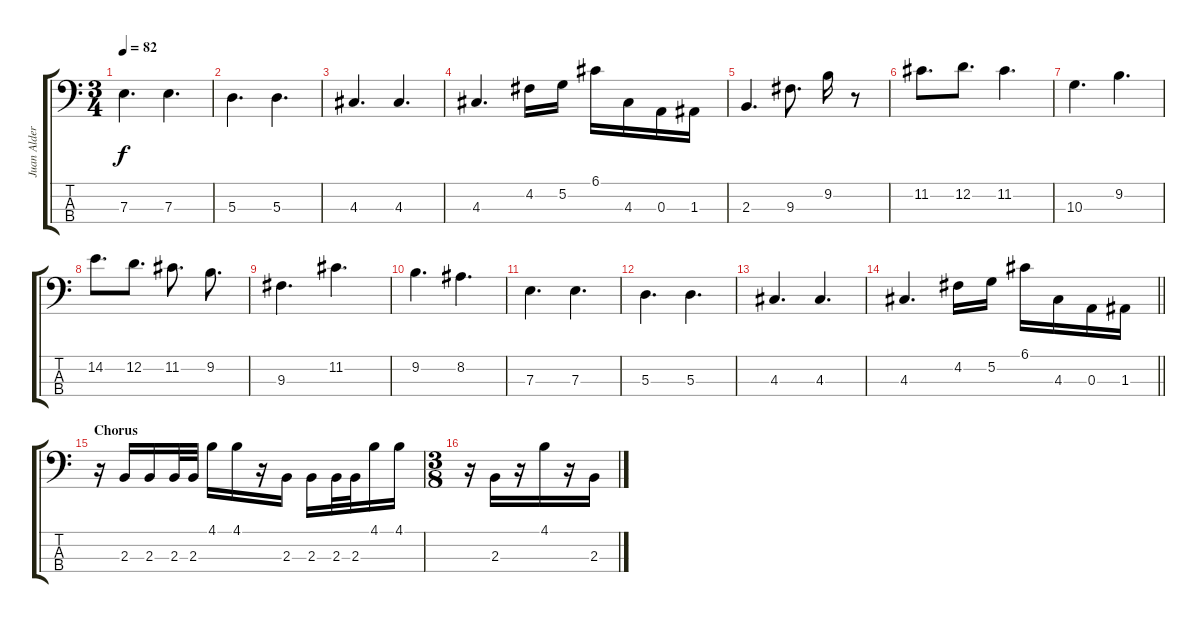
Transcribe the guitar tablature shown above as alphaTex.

\track ("Juan Alderete De La Peña" "Juan Alder") {instrument electricbassfinger}
\staff {score tabs}
\tuning (G2 D2 A1 E1) {hide}
\ts (3 4)
\tempo 82
\clef f4
\ks c
7.3.4{d dy f} 7.3.4{d} |
5.3.4{d} 5.3.4{d} |
4.3.4{d} 4.3.4{d} |
4.3.4{d} 4.2.16 5.2.16 6.1.16 4.3.16 0.3.16 1.3.16 |
2.3.4{d} 9.3.8{d} 9.2.16 r.8 |
11.2.8{d} 12.2.8{d} 11.2.4{d} |
10.3.4{d} 9.2.4{d} |
14.2.8{d} 12.2.8{d} 11.2.8{d} 9.2.8{d} |
9.3.4{d} 11.2.4{d} |
9.2.4{d} 8.2.4{d} |
7.3.4{d} 7.3.4{d} |
5.3.4{d} 5.3.4{d} |
4.3.4{d} 4.3.4{d} |
\barLineRight lightlight
4.3.4{d} 4.2.16 5.2.16 6.1.16 4.3.16 0.3.16 1.3.16 |
\section ("" "Chorus")
r.16 2.3.16 2.3.16 2.3.32 2.3.32 4.1.16 4.1.16 r.16 2.3.16 2.3.16 2.3.32 2.3.32 4.1.16 4.1.16 |
\ts (3 8)
r.16 2.3.16 r.16 4.1.16 r.16 2.3.16
